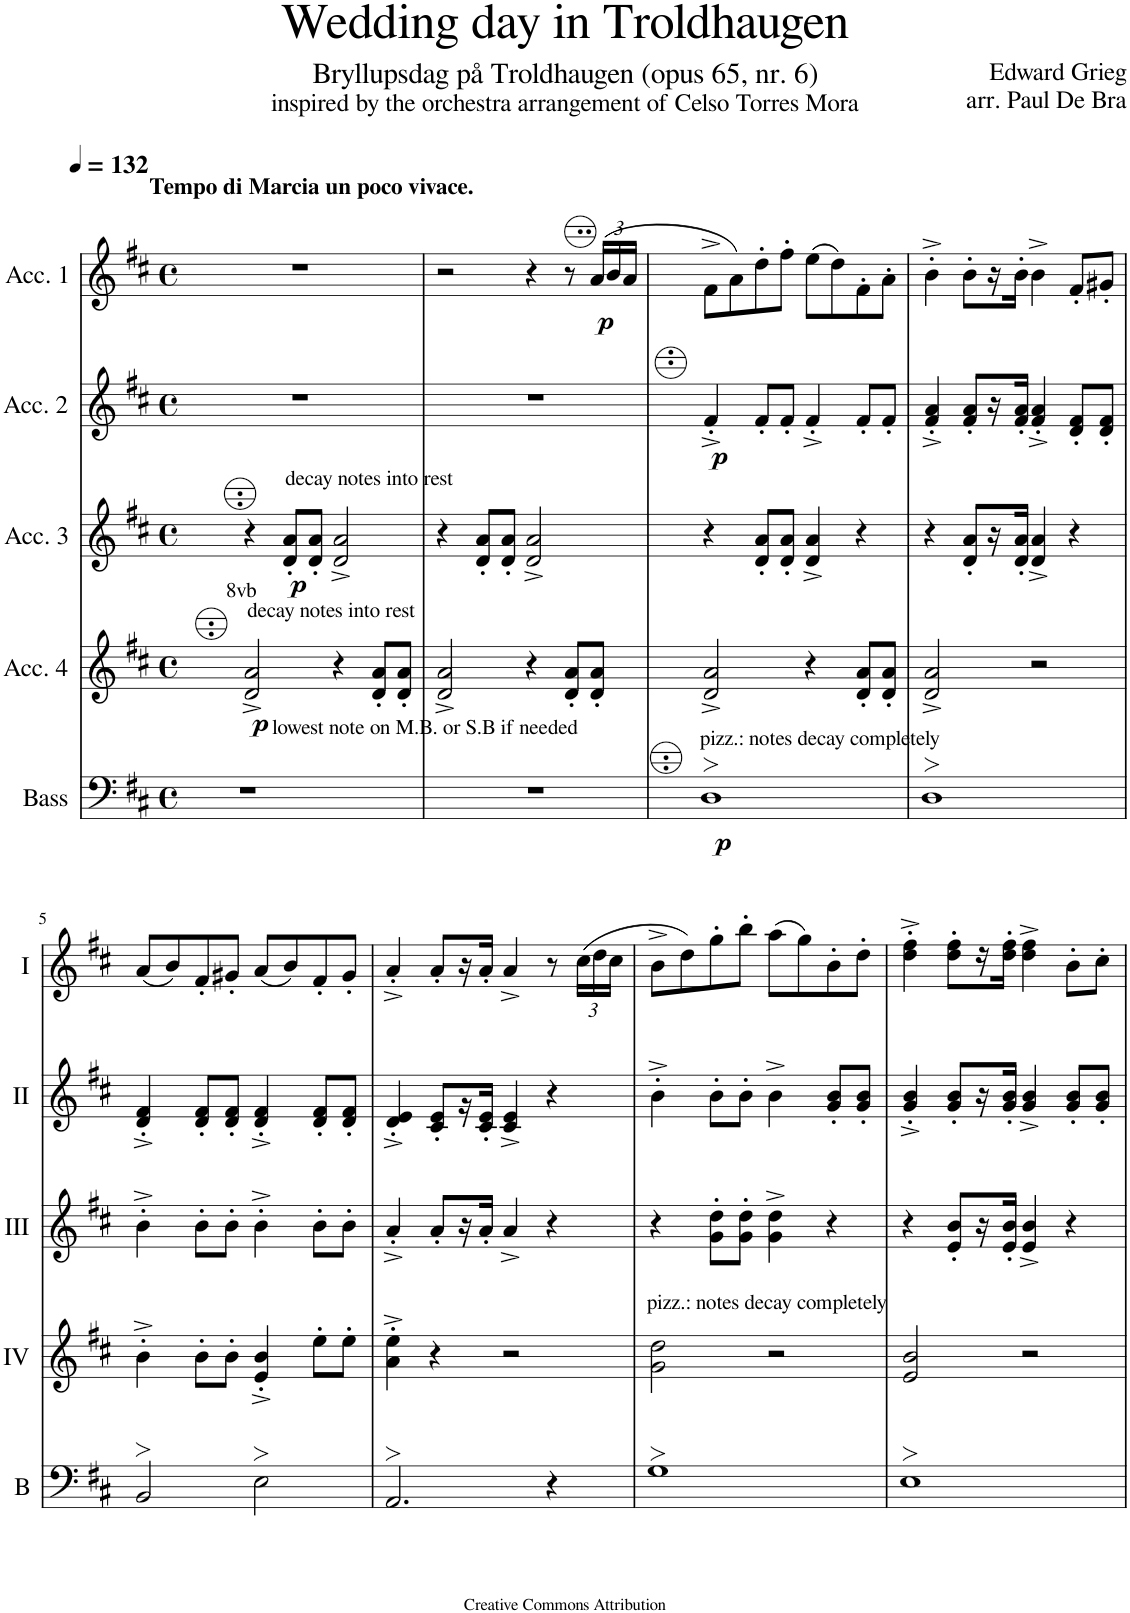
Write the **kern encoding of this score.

**kern	**dynam	**kern	**dynam	**kern	**dynam	**kern	**dynam	**kern	**dynam
*part5	*part5	*part4	*part4	*part3	*part3	*part2	*part2	*part1	*part1
*staff5	*staff5	*staff4	*staff4	*staff3	*staff3	*staff2	*staff2	*staff1	*staff1
*I"Bass	*	*I"Acc. 4	*	*I"Acc. 3	*	*I"Acc. 2	*	*I"Acc. 1	*
*I'B	*	*	*	*	*	*	*	*	*
*clefF4	*	*clefG2	*	*clefG2	*	*clefG2	*	*clefG2	*
*Trd7c12	*	*Trd7c12	*	*Trd7c12	*	*	*	*	*
*k[f#c#]	*	*k[f#c#]	*	*k[f#c#]	*	*k[f#c#]	*	*k[f#c#]	*
*M4/4	*	*M4/4	*	*M4/4	*	*M4/4	*	*M4/4	*
*met(c)	*	*met(c)	*	*met(c)	*	*met(c)	*	*met(c)	*
*MM132	*	*MM132	*	*MM132	*	*MM132	*	*MM132	*
=1	=1	=1	=1	=1	=1	=1	=1	=1	=1
!	!	!	!	!	!	!	!	!LO:TX:a:B:t=Tempo di Marcia un poco vivace.	!
!	!	!LO:TX:a:t=decay notes into rest	!	!	!	!	!	!	!
!	!	!LO:TX:a:t=8vb	!	!	!	!	!	!	!
!	!	!LO:TX:b:t=lowest note on M.B. or S.B if needed	!	!	!	!	!	!	!
!	!	!	!LO:DY:b	!	!	!	!	!	!
1r	.	2d/^ 2a/^	p	4r	.	1r	.	1r	.
!	!	!	!	!LO:TX:a:t=decay notes into rest	!	!	!	!	!
!	!	!	!	!	!LO:DY:b	!	!	!	!
.	.	.	.	8d/' 8a/'L	p	.	.	.	.
.	.	.	.	8d/' 8a/'J	.	.	.	.	.
.	.	4r	.	2d/^ 2a/^	.	.	.	.	.
.	.	8d/' 8a/'L	.	.	.	.	.	.	.
.	.	8d/' 8a/'J	.	.	.	.	.	.	.
=2	=2	=2	=2	=2	=2	=2	=2	=2	=2
1r	.	2d/^ 2a/^	.	4r	.	1r	.	2r	.
.	.	.	.	8d/' 8a/'L	.	.	.	.	.
.	.	.	.	8d/' 8a/'J	.	.	.	.	.
.	.	4r	.	2d/^ 2a/^	.	.	.	4r	.
.	.	8d/' 8a/'L	.	.	.	.	.	8r	.
*	*	*	*	*	*	*	*	*Xbrackettup	*
!	!	!	!	!	!	!	!	!	!LO:DY:b
.	.	8d/' 8a/'J	.	.	.	.	.	(24a/LL	p
.	.	.	.	.	.	.	.	24b/	.
.	.	.	.	.	.	.	.	24a/JJ	.
=3	=3	=3	=3	=3	=3	=3	=3	=3	=3
!LO:TX:a:t=pizz.&colon; notes decay completely	!	!	!	!	!	!	!	!	!
!	!LO:DY:b	!	!	!	!	!	!LO:DY:b	!	!
1D>	p	2d/^ 2a/^	.	4r	.	4f#'^/	p	8f#^\L	.
.	.	.	.	.	.	.	.	8a\)	.
.	.	.	.	8d/' 8a/'L	.	8f#'/L	.	8dd'\	.
.	.	.	.	8d/' 8a/'J	.	8f#'/J	.	8ff#'\J	.
.	.	4r	.	4d/^ 4a/^	.	4f#'^/	.	(8ee\L	.
.	.	.	.	.	.	.	.	8dd\)	.
.	.	8d/' 8a/'L	.	4r	.	8f#'/L	.	8f#'\	.
.	.	8d/' 8a/'J	.	.	.	8f#'/J	.	8a'\J	.
=4	=4	=4	=4	=4	=4	=4	=4	=4	=4
1D>	.	2d/^ 2a/^	.	4r	.	4f#/'^ 4a/'^	.	4b'^\	.
.	.	.	.	8d/' 8a/'L	.	8f#/' 8a/'L	.	8b'\L	.
.	.	.	.	16r	.	16r	.	16r	.
.	.	.	.	16d/' 16a/'JJ	.	16f#/' 16a/'JJ	.	16b'\JJ	.
.	.	2r	.	4d/^ 4a/^	.	4f#/'^ 4a/'^	.	4b^\	.
.	.	.	.	4r	.	8d/' 8f#/'L	.	8f#'/L	.
.	.	.	.	.	.	8d/' 8f#/'J	.	8g#X'/J	.
!!LO:LB:g=z
=5	=5	=5	=5	=5	=5	=5	=5	=5	=5
2BB>/	.	4b'^\	.	4b'^\	.	4d/'^ 4f#/'^	.	(8a/L	.
.	.	.	.	.	.	.	.	8b/)	.
.	.	8b'\L	.	8b'\L	.	8d/' 8f#/'L	.	8f#'/	.
.	.	8b'\J	.	8b'\J	.	8d/' 8f#/'J	.	8g#X'/J	.
2E>\	.	4e/'^ 4b/'^	.	4b'^\	.	4d/'^ 4f#/'^	.	(8a/L	.
.	.	.	.	.	.	.	.	8b/)	.
.	.	8ee'\L	.	8b'\L	.	8d/' 8f#/'L	.	8f#'/	.
.	.	8ee'\J	.	8b'\J	.	8d/' 8f#/'J	.	8g#'/J	.
=6	=6	=6	=6	=6	=6	=6	=6	=6	=6
2.AA>/	.	4a\'^ 4ee\'^	.	4a'^/	.	4d/'^ 4e/'^	.	4a'^/	.
.	.	4r	.	8a'/L	.	8c#/' 8e/'L	.	8a'/L	.
.	.	.	.	16r	.	16r	.	16r	.
.	.	.	.	16a'/JJ	.	16c#/' 16e/'JJ	.	16a'/JJ	.
.	.	2r	.	4a^/	.	4c#/^ 4e/^	.	4a^/	.
4r	.	.	.	4r	.	4r	.	8r	.
.	.	.	.	.	.	.	.	(24cc#\LL	.
.	.	.	.	.	.	.	.	24dd\	.
.	.	.	.	.	.	.	.	24cc#\JJ	.
=7	=7	=7	=7	=7	=7	=7	=7	=7	=7
!	!	!LO:TX:a:t=pizz.&colon; notes decay completely	!	!	!	!	!	!	!
1G>	.	2g\ 2dd\	.	4r	.	4b'^\	.	8b^\L	.
.	.	.	.	.	.	.	.	8dd\)	.
.	.	.	.	8g\' 8dd\'L	.	8b'\L	.	8gg'\	.
.	.	.	.	8g\' 8dd\'J	.	8b'\J	.	8bb'\J	.
.	.	2r	.	4g\^ 4dd\^	.	4b^\	.	(8aa\L	.
.	.	.	.	.	.	.	.	8gg\)	.
.	.	.	.	4r	.	8g/' 8b/'L	.	8b'\	.
.	.	.	.	.	.	8g/' 8b/'J	.	8dd'\J	.
=8	=8	=8	=8	=8	=8	=8	=8	=8	=8
1E>	.	2e/ 2b/	.	4r	.	4g/'^ 4b/'^	.	4dd\'^ 4ff#\'^	.
.	.	.	.	8e/' 8b/'L	.	8g/' 8b/'L	.	8dd\' 8ff#\'L	.
.	.	.	.	16r	.	16r	.	16r	.
.	.	.	.	16e/' 16b/'JJ	.	16g/' 16b/'JJ	.	16dd\' 16ff#\'JJ	.
.	.	2r	.	4e/^ 4b/^	.	4g/^ 4b/^	.	4dd\^ 4ff#\^	.
.	.	.	.	4r	.	8g/' 8b/'L	.	8b'\L	.
.	.	.	.	.	.	8g/' 8b/'J	.	8cc#'\J	.
=	=	=	=	=	=	=	=	=	=
*-	*-	*-	*-	*-	*-	*-	*-	*-	*-
